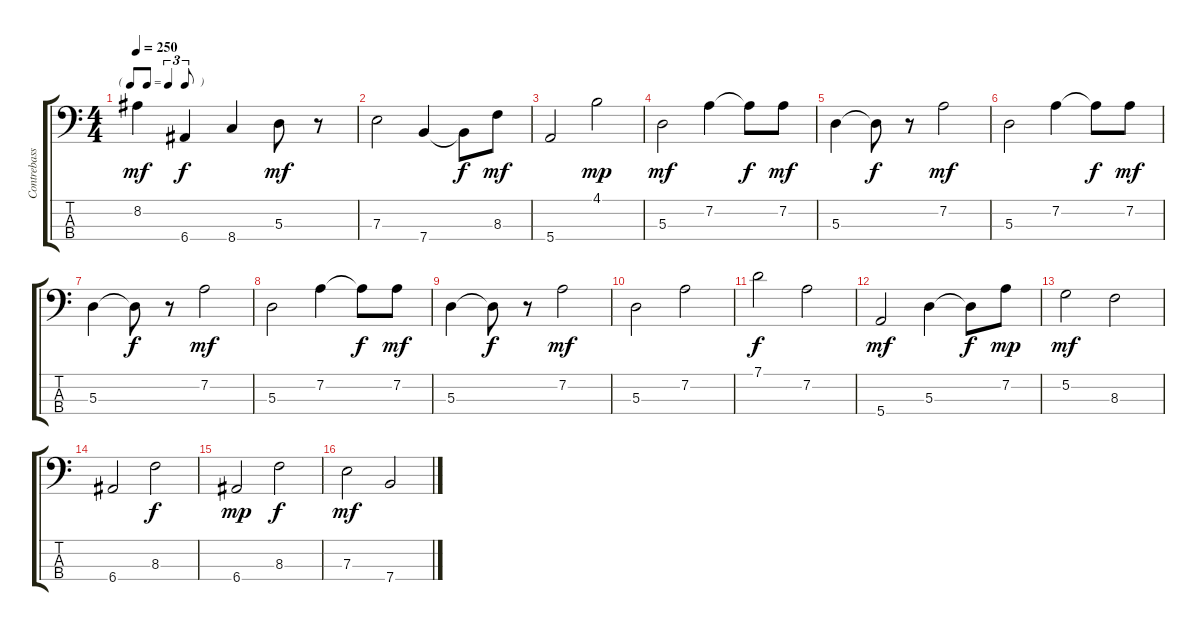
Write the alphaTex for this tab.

\track ("Contrebasse" "Contrebass") {instrument acousticbass}
\staff {score tabs}
\tuning (G2 D2 A1 E1) {hide}
\ts (4 4)
\tf triplet8th
\tempo 250
\clef f4
\ks c
8.2.4{dy mf} 6.4.4{dy f} 8.4.4 5.3.8{dy mf} r.8 |
7.3.2 7.4.4 7.4{t}.8{dy f} 8.3.8{dy mf} |
5.4.2 4.1.2{dy mp} |
5.3.2{dy mf} 7.2.4 7.2{t}.8{dy f} 7.2.8{dy mf} |
5.3.4 5.3{t}.8{dy f} r.8 7.2.2{dy mf} |
5.3.2 7.2.4 7.2{t}.8{dy f} 7.2.8{dy mf} |
5.3.4 5.3{t}.8{dy f} r.8 7.2.2{dy mf} |
5.3.2 7.2.4 7.2{t}.8{dy f} 7.2.8{dy mf} |
5.3.4 5.3{t}.8{dy f} r.8 7.2.2{dy mf} |
5.3.2 7.2.2 |
7.1.2{dy f} 7.2.2 |
5.4.2{dy mf} 5.3.4 5.3{t}.8{dy f} 7.2.8{dy mp} |
5.2.2{dy mf} 8.3.2 |
6.4.2 8.3.2{dy f} |
6.4.2{dy mp} 8.3.2{dy f} |
7.3.2{dy mf} 7.4.2
